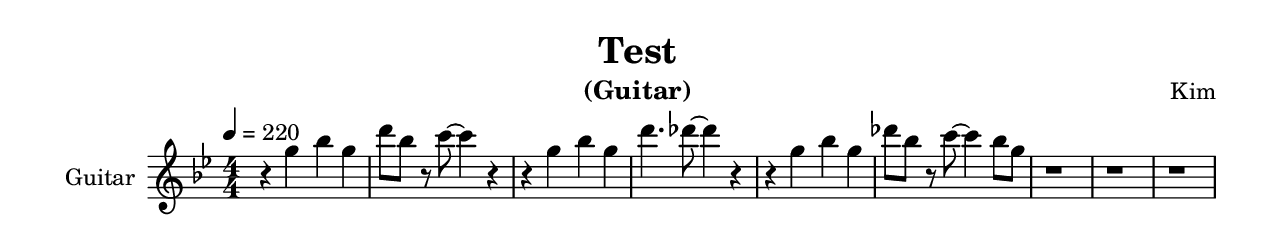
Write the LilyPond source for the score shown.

%\version "2.24.0"
#(set-global-staff-size 20)
#(set-default-paper-size "letter")
\include "english.ly"

\header {
  title = "Test"
  composer = "Kim"
  instrument = "(Guitar)"
}

global =  {
	\clef "treble"
	\key bf \major
	\numericTimeSignature
  \time 4/4
	\tempo 4 = 220
	\set Staff.midiInstrument = "Guitar"
	\set Staff.instrumentName = "Guitar"
}

music = {
    r4 g'' bf'' g''
    \relative c' {d''8 bf8 r8 c8~ c4 r4}

  \relative c' {r4 g'' bf g}
   \relative c' {d''4. df8~ df4 r4}

  r4 g'' bf'' g''
  \relative c' {df''8 bf8 r8 c8~ c4 bf8 g8}

r1 r1 r1
}

\score {
{
  \global
  \music
}

 \layout {}
 \midi {\tempo 4 = 220}}
